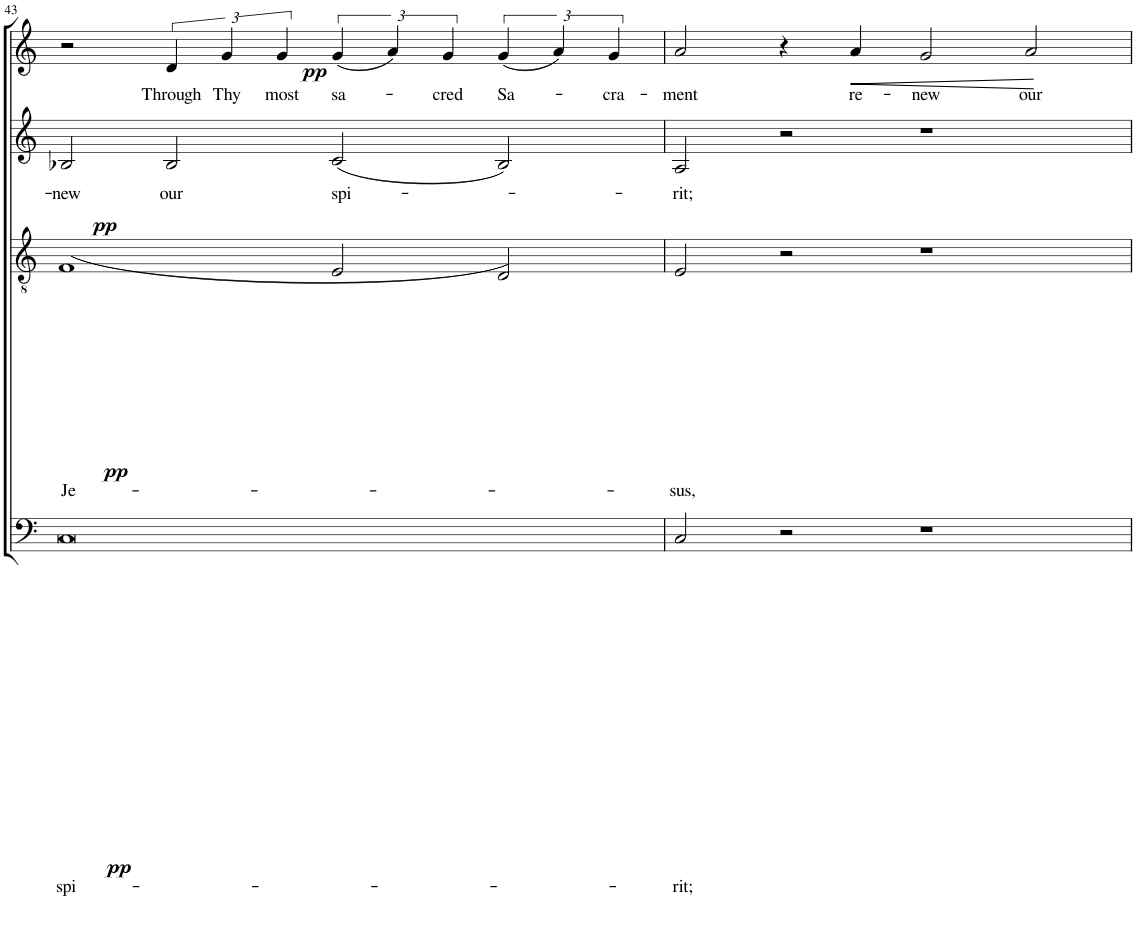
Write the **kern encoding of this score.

**kern	**text	**dynam	**kern	**text	**dynam	**kern	**text	**dynam	**kern	**text	**dynam
*part4	*part4	*part4	*part3	*part3	*part3	*part2	*part2	*part2	*part1	*part1	*part1
*staff4	*staff4	*staff4	*staff3	*staff3	*staff3	*staff2	*staff2	*staff2	*staff1	*staff1	*staff1
*I"BASS	*	*	*I"TENOR	*	*	*I"ALTO	*	*	*I"SOPRANO	*	*
!!LO:PB:g=z
*clefF4	*	*	*clefGv2	*	*	*clefG2	*	*	*clefG2	*	*
*	*	*	*Trd1c2	*	*	*	*	*	*	*	*
*k[]	*	*	*k[]	*	*	*k[]	*	*	*k[]	*	*
*M4/2	*	*	*M4/2	*	*	*M4/2	*	*	*M4/2	*	*
=43	=43	=43	=43	=43	=43	=43	=43	=43	=43	=43	=43
!	!LO:LY:b	!LO:DY:b	!	!LO:LY:b	!LO:DY:b	!	!LO:LY:b	!LO:DY:b	!	!	!
0C	spi-	pp	(1F	Je-	pp	2B-X/	-new	pp	2r	.	.
!	!	!	!	!	!	!	!LO:LY:b	!	!	!LO:LY:b	!LO:DY:b
.	.	.	.	.	.	2B-/	our	.	6d/	Through	pp
!	!	!	!	!	!	!	!	!	!	!LO:LY:b	!
.	.	.	.	.	.	.	.	.	6g/	Thy	.
!	!	!	!	!	!	!	!	!	!	!LO:LY:b	!
.	.	.	.	.	.	.	.	.	6g/	most	.
!	!	!	!	!	!	!	!LO:LY:b	!	!	!LO:LY:b	!
.	.	.	2E/	.	.	(2c/	spi-	.	(6g/	sa-	.
.	.	.	.	.	.	.	.	.	6a/)	.	.
!	!	!	!	!	!	!	!	!	!	!LO:LY:b	!
.	.	.	.	.	.	.	.	.	6g/	-cred	.
!	!	!	!	!	!	!	!	!	!	!LO:LY:b	!
.	.	.	2D/)	.	.	2B-/)	.	.	(6g/	Sa-	.
.	.	.	.	.	.	.	.	.	6a/)	.	.
!	!	!	!	!	!	!	!	!	!	!LO:LY:b	!
.	.	.	.	.	.	.	.	.	6g/	-cra-	.
=44	=44	=44	=44	=44	=44	=44	=44	=44	=44	=44	=44
!	!LO:LY:b	!	!	!LO:LY:b	!	!	!LO:LY:b	!	!	!LO:LY:b	!
2C/	-rit;	.	2E/	-sus,	.	2A/	-rit;	.	2a/	-ment	.
2r	.	.	2r	.	.	2r	.	.	4r	.	.
!	!	!	!	!	!	!	!	!	!	!LO:LY:b	!LO:HP:b
.	.	.	.	.	.	.	.	.	4a/	re-	<
!	!	!	!	!	!	!	!	!	!	!LO:LY:b	!
1r	.	.	1r	.	.	1r	.	.	2g/	-new	.
!	!	!	!	!	!	!	!	!	!	!LO:LY:b	!
.	.	.	.	.	.	.	.	.	2a/	our	[
=	=	=	=	=	=	=	=	=	=	=	=
*-	*-	*-	*-	*-	*-	*-	*-	*-	*-	*-	*-
